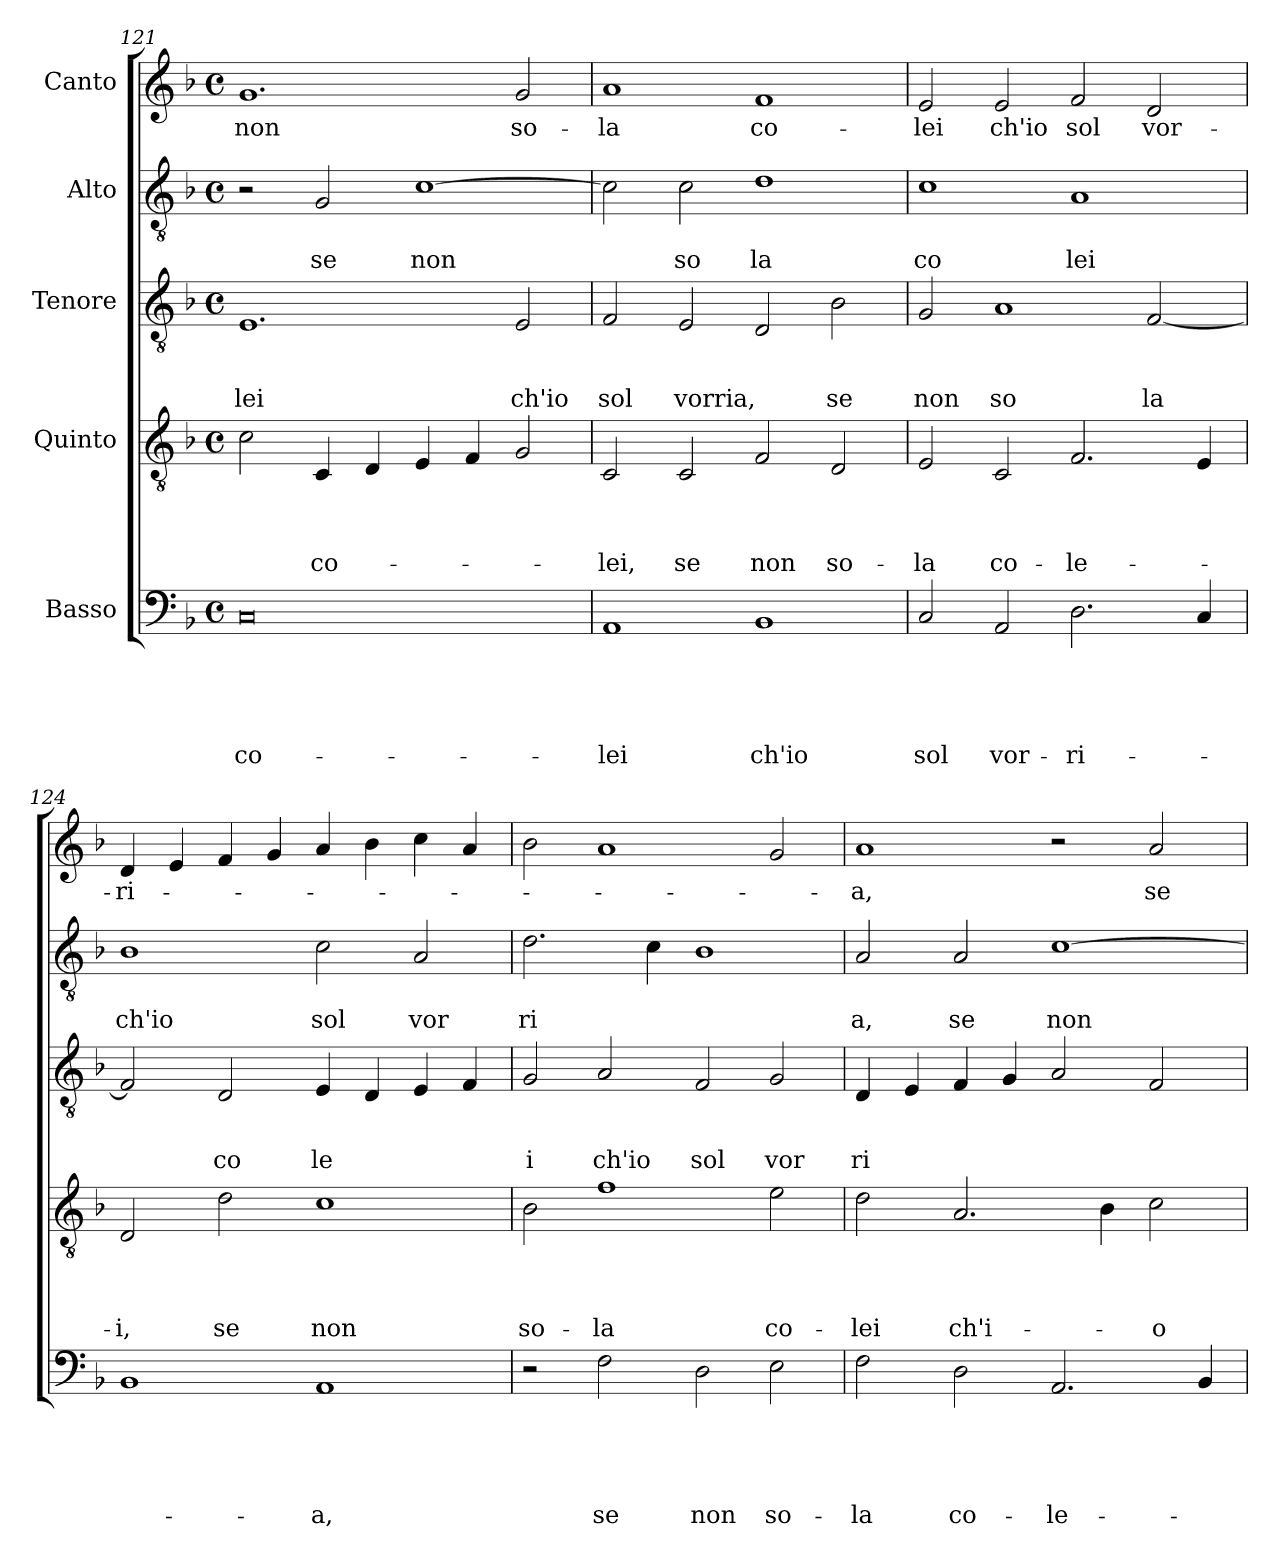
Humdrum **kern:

**kern	**text	**text	**text	**text	**text	**kern	**text	**text	**text	**text	**kern	**text	**text	**text	**kern	**text	**text	**kern	**text
*part5	*part5	*part5	*part5	*part5	*part5	*part4	*part4	*part4	*part4	*part4	*part3	*part3	*part3	*part3	*part2	*part2	*part2	*part1	*part1
*staff5	*staff5	*staff5	*staff5	*staff5	*staff5	*staff4	*staff4	*staff4	*staff4	*staff4	*staff3	*staff3	*staff3	*staff3	*staff2	*staff2	*staff2	*staff1	*staff1
*I"Basso	*	*	*	*	*	*I"Quinto	*	*	*	*	*I"Tenore	*	*	*	*I"Alto	*	*	*I"Canto	*
!!LO:LB:g=z
*clefF4	*	*	*	*	*	*clefGv2	*	*	*	*	*clefGv2	*	*	*	*clefGv2	*	*	*clefG2	*
*k[b-]	*	*	*	*	*	*k[b-]	*	*	*	*	*k[b-]	*	*	*	*k[b-]	*	*	*k[b-]	*
*F:	*	*	*	*	*	*F:	*	*	*	*	*F:	*	*	*	*F:	*	*	*F:	*
*M4/4	*	*	*	*	*	*M4/4	*	*	*	*	*M4/4	*	*	*	*M4/4	*	*	*M4/4	*
*met(c)	*	*	*	*	*	*met(c)	*	*	*	*	*met(c)	*	*	*	*met(c)	*	*	*met(c)	*
=121	=121	=121	=121	=121	=121	=121	=121	=121	=121	=121	=121	=121	=121	=121	=121	=121	=121	=121	=121
!	!	!	!	!	!LO:LY:b	!	!	!	!	!	!	!	!	!LO:LY:b	!	!	!	!	!LO:LY:b
0C	.	.	.	.	co-	2c\	.	.	.	.	1.E	.	.	lei	2r	.	.	1.g	non
!	!	!	!	!	!	!	!	!	!	!LO:LY:b	!	!	!	!	!	!	!LO:LY:b	!	!
.	.	.	.	.	.	4C/	.	.	.	co-	.	.	.	.	2G/	.	se	.	.
.	.	.	.	.	.	4D/	.	.	.	.	.	.	.	.	.	.	.	.	.
!	!	!	!	!	!	!	!	!	!	!	!	!	!	!	!	!	!LO:LY:b	!	!
.	.	.	.	.	.	4E/	.	.	.	.	.	.	.	.	[>1c	.	non	.	.
.	.	.	.	.	.	4F/	.	.	.	.	.	.	.	.	.	.	.	.	.
!	!	!	!	!	!	!	!	!	!	!	!	!	!	!LO:LY:b	!	!	!	!	!LO:LY:b
.	.	.	.	.	.	2G/	.	.	.	.	2E/	.	.	ch'io	.	.	.	2g/	so-
=122	=122	=122	=122	=122	=122	=122	=122	=122	=122	=122	=122	=122	=122	=122	=122	=122	=122	=122	=122
!	!	!	!	!	!LO:LY:b	!	!	!	!	!LO:LY:b	!	!	!	!LO:LY:b	!	!	!	!	!LO:LY:b
1AA	.	.	.	.	-lei	2C/	.	.	.	-lei,	2F/	.	.	sol	2c\]	.	.	1a	-la
!	!	!	!	!	!	!	!	!	!	!LO:LY:b	!	!	!	!LO:LY:b	!	!	!LO:LY:b	!	!
.	.	.	.	.	.	2C/	.	.	.	se	2E/	.	.	vorria,	2c\	.	so	.	.
!	!	!	!	!	!LO:LY:b	!	!	!	!	!LO:LY:b	!	!	!	!	!	!	!LO:LY:b	!	!LO:LY:b
1BB-	.	.	.	.	ch'io	2F/	.	.	.	non	2D/	.	.	.	1d	.	la	1f	co-
!	!	!	!	!	!	!	!	!	!	!LO:LY:b	!	!	!	!LO:LY:b	!	!	!	!	!
.	.	.	.	.	.	2D/	.	.	.	so-	2B-\	.	.	se	.	.	.	.	.
=123	=123	=123	=123	=123	=123	=123	=123	=123	=123	=123	=123	=123	=123	=123	=123	=123	=123	=123	=123
!	!	!	!	!	!LO:LY:b	!	!	!	!	!LO:LY:b	!	!	!	!LO:LY:b	!	!	!LO:LY:b	!	!LO:LY:b
2C/	.	.	.	.	sol	2E/	.	.	.	-la	2G/	.	.	non	1c	.	co	2e/	-lei
!	!	!	!	!	!LO:LY:b	!	!	!	!	!LO:LY:b	!	!	!	!LO:LY:b	!	!	!	!	!LO:LY:b
2AA/	.	.	.	.	vor-	2C/	.	.	.	co-	1A	.	.	so	.	.	.	2e/	ch'io
!	!	!	!	!	!LO:LY:b	!	!	!	!	!LO:LY:b	!	!	!	!	!	!	!LO:LY:b	!	!LO:LY:b
2.D\	.	.	.	.	-ri-	2.F/	.	.	.	-le-	.	.	.	.	1A	.	lei	2f/	sol
!	!	!	!	!	!	!	!	!	!	!	!	!	!	!LO:LY:b	!	!	!	!	!LO:LY:b
.	.	.	.	.	.	.	.	.	.	.	[<2F/	.	.	la	.	.	.	2d/	vor-
4C/	.	.	.	.	.	4E/	.	.	.	.	.	.	.	.	.	.	.	.	.
=124	=124	=124	=124	=124	=124	=124	=124	=124	=124	=124	=124	=124	=124	=124	=124	=124	=124	=124	=124
!	!	!	!	!	!	!	!	!	!	!LO:LY:b	!	!	!	!	!	!	!LO:LY:b	!	!LO:LY:b
1BB-	.	.	.	.	.	2D/	.	.	.	-i,	2F/]	.	.	.	1B-	.	ch'io	4d/	-ri-
.	.	.	.	.	.	.	.	.	.	.	.	.	.	.	.	.	.	4e/	.
!	!	!	!	!	!	!	!	!	!	!LO:LY:b	!	!	!	!LO:LY:b	!	!	!	!	!
.	.	.	.	.	.	2d\	.	.	.	se	2D/	.	.	co	.	.	.	4f/	.
.	.	.	.	.	.	.	.	.	.	.	.	.	.	.	.	.	.	4g/	.
!	!	!	!	!	!LO:LY:b	!	!	!	!	!LO:LY:b	!	!	!	!LO:LY:b	!	!	!LO:LY:b	!	!
1AA	.	.	.	.	-a,	1c	.	.	.	non	4E/	.	.	le	2c\	.	sol	4a/	.
.	.	.	.	.	.	.	.	.	.	.	4D/	.	.	.	.	.	.	4b-\	.
!	!	!	!	!	!	!	!	!	!	!	!	!	!	!	!	!	!LO:LY:b	!	!
.	.	.	.	.	.	.	.	.	.	.	4E/	.	.	.	2A/	.	vor	4cc\	.
.	.	.	.	.	.	.	.	.	.	.	4F/	.	.	.	.	.	.	4a/	.
=125	=125	=125	=125	=125	=125	=125	=125	=125	=125	=125	=125	=125	=125	=125	=125	=125	=125	=125	=125
!	!	!	!	!	!	!	!	!	!	!LO:LY:b	!	!	!	!LO:LY:b	!	!	!LO:LY:b	!	!
2r	.	.	.	.	.	2B-\	.	.	.	so-	2G/	.	.	i	2.d\	.	ri	2b-\	.
!	!	!	!	!	!LO:LY:b	!	!	!	!	!LO:LY:b	!	!	!	!LO:LY:b	!	!	!	!	!
2F\	.	.	.	.	se	1f	.	.	.	-la	2A/	.	.	ch'io	.	.	.	1a	.
.	.	.	.	.	.	.	.	.	.	.	.	.	.	.	4c\	.	.	.	.
!	!	!	!	!	!LO:LY:b	!	!	!	!	!	!	!	!	!LO:LY:b	!	!	!	!	!
2D\	.	.	.	.	non	.	.	.	.	.	2F/	.	.	sol	1B-	.	.	.	.
!	!	!	!	!	!LO:LY:b	!	!	!	!	!LO:LY:b	!	!	!	!LO:LY:b	!	!	!	!	!
2E\	.	.	.	.	so-	2e\	.	.	.	co-	2G/	.	.	vor	.	.	.	2g/	.
=126	=126	=126	=126	=126	=126	=126	=126	=126	=126	=126	=126	=126	=126	=126	=126	=126	=126	=126	=126
!	!	!	!	!	!LO:LY:b	!	!	!	!	!LO:LY:b	!	!	!	!LO:LY:b	!	!	!LO:LY:b	!	!LO:LY:b
2F\	.	.	.	.	-la	2d\	.	.	.	-lei	4D/	.	.	ri	2A/	.	a,	1a	-a,
.	.	.	.	.	.	.	.	.	.	.	4E/	.	.	.	.	.	.	.	.
!	!	!	!	!	!LO:LY:b	!	!	!	!	!LO:LY:b	!	!	!	!	!	!	!LO:LY:b	!	!
2D\	.	.	.	.	co-	2.A/	.	.	.	ch'i-	4F/	.	.	.	2A/	.	se	.	.
.	.	.	.	.	.	.	.	.	.	.	4G/	.	.	.	.	.	.	.	.
!	!	!	!	!	!LO:LY:b	!	!	!	!	!	!	!	!	!	!	!	!LO:LY:b	!	!
2.AA/	.	.	.	.	-le-	.	.	.	.	.	2A/	.	.	.	[>1c	.	non	2r	.
.	.	.	.	.	.	4B-\	.	.	.	.	.	.	.	.	.	.	.	.	.
!	!	!	!	!	!	!	!	!	!	!LO:LY:b	!	!	!	!	!	!	!	!	!LO:LY:b
.	.	.	.	.	.	2c\	.	.	.	-o	2F/	.	.	.	.	.	.	2a/	se
4BB-/	.	.	.	.	.	.	.	.	.	.	.	.	.	.	.	.	.	.	.
=	=	=	=	=	=	=	=	=	=	=	=	=	=	=	=	=	=	=	=
*-	*-	*-	*-	*-	*-	*-	*-	*-	*-	*-	*-	*-	*-	*-	*-	*-	*-	*-	*-
